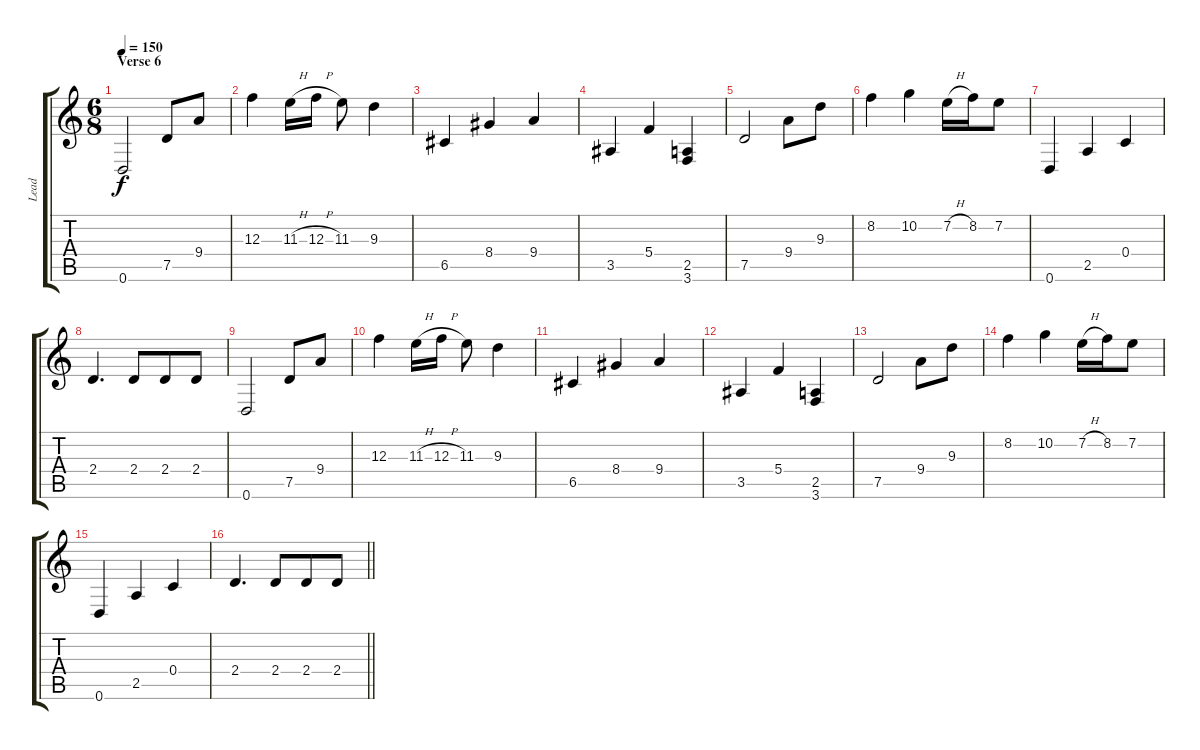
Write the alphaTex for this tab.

\track ("Lead" "Lead") {instrument distortionguitar}
\staff {score tabs}
\tuning (D4 A3 F3 C3 G2 D2) {hide}
\ts (6 8)
\section ("" "Verse 6")
\tempo 150
\clef g2
\ks c
0.6.2{dy f} 7.5.8 9.4.8 |
12.3.4 11.3{h}.16 12.3{h}.16 11.3.8 9.3.4 |
6.5.4 8.4.4 9.4.4 |
3.5.4 5.4.4 (2.5 3.6).4 |
7.5.2 9.4.8 9.3.8 |
8.2.4 10.2.4 7.2{h}.16 8.2.16 7.2.8 |
0.6.4 2.5.4 0.4.4 |
2.4.4{d} 2.4.8 2.4.8 2.4.8 |
0.6.2 7.5.8 9.4.8 |
12.3.4 11.3{h}.16 12.3{h}.16 11.3.8 9.3.4 |
6.5.4 8.4.4 9.4.4 |
3.5.4 5.4.4 (2.5 3.6).4 |
7.5.2 9.4.8 9.3.8 |
8.2.4 10.2.4 7.2{h}.16 8.2.16 7.2.8 |
0.6.4 2.5.4 0.4.4 |
\barLineRight lightlight
2.4.4{d} 2.4.8 2.4.8 2.4.8
